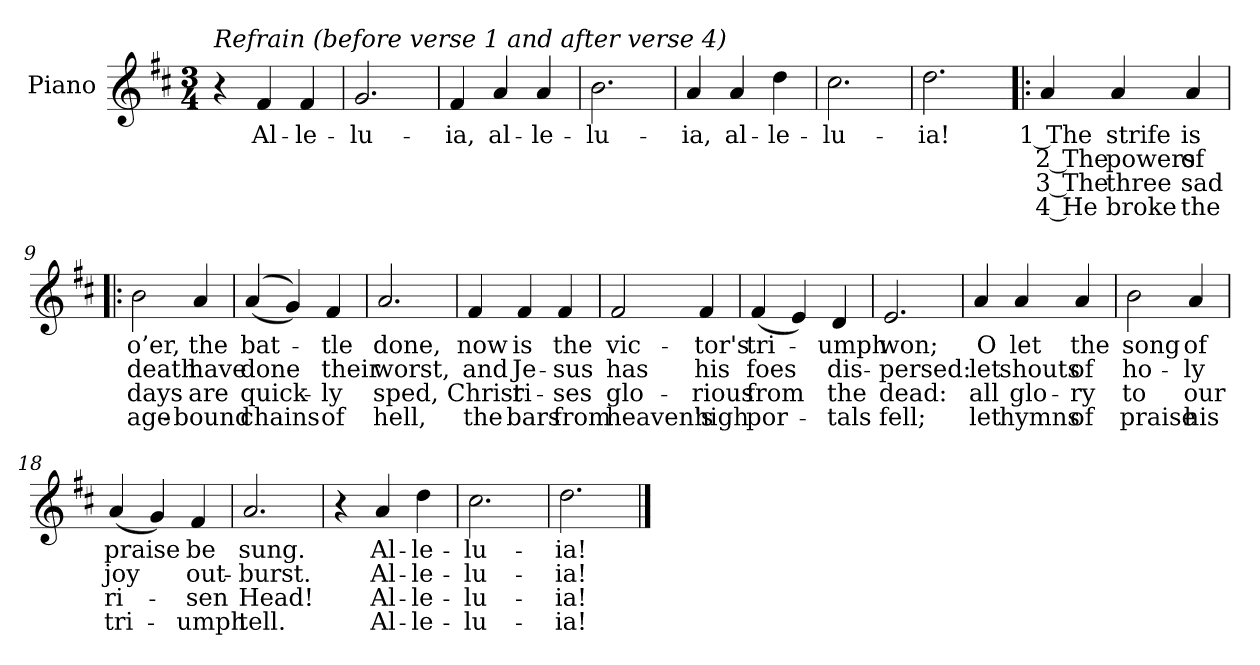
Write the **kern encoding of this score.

**kern	**text	**text	**text	**text
*part1	*part1	*part1	*part1	*part1
*staff1	*staff1	*staff1	*staff1	*staff1
*I"Piano	*	*	*	*
*I'Pno.	*	*	*	*
!!LO:PB:g=z
*clefG2	*	*	*	*
*k[f#c#]	*	*	*	*
*D:	*	*	*	*
*M3/4	*	*	*	*
=1	=1	=1	=1	=1
!LO:TX:a:i:t=Refrain (before verse 1 and after verse 4)	!	!	!	!
4r	.	.	.	.
!	!LO:LY:b:color=#000000	!	!	!
4f#i/	Al-	.	.	.
!	!LO:LY:b:color=#000000	!	!	!
4f#i/	-le-	.	.	.
=2	=2	=2	=2	=2
!	!LO:LY:b:color=#000000	!	!	!
2.gi/	-lu-	.	.	.
=3	=3	=3	=3	=3
!	!LO:LY:b:color=#000000	!	!	!
4f#i/	-ia,	.	.	.
!	!LO:LY:b:color=#000000	!	!	!
4ai/	al-	.	.	.
!	!LO:LY:b:color=#000000	!	!	!
4ai/	-le-	.	.	.
=4	=4	=4	=4	=4
!	!LO:LY:b:color=#000000	!	!	!
2.bi\	-lu-	.	.	.
=5	=5	=5	=5	=5
!	!LO:LY:b:color=#000000	!	!	!
4ai/	-ia,	.	.	.
!	!LO:LY:b:color=#000000	!	!	!
4ai/	al-	.	.	.
!	!LO:LY:b:color=#000000	!	!	!
4ddi\	-le-	.	.	.
=6	=6	=6	=6	=6
!	!LO:LY:b:color=#000000	!	!	!
2.cc#i\	-lu-	.	.	.
=7	=7	=7	=7	=7
!	!LO:LY:b:color=#000000	!	!	!
2.ddi\	-ia!	.	.	.
!!LO:LB:g=z
=8|!:	=8|!:	=8|!:	=8|!:	=8|!:
!	!LO:LY:b:color=#000000	!LO:LY:b:color=#000000	!LO:LY:b:color=#000000	!LO:LY:b:color=#000000
4ai/	1 The	2 The	3 The	4 He
!	!LO:LY:b:color=#000000	!LO:LY:b:color=#000000	!LO:LY:b:color=#000000	!LO:LY:b:color=#000000
4ai/	strife	powers	three	broke
!	!LO:LY:b:color=#000000	!LO:LY:b:color=#000000	!LO:LY:b:color=#000000	!LO:LY:b:color=#000000
4ai/	is	of	sad	the
=9	=9	=9	=9	=9
!	!LO:LY:b:color=#000000	!LO:LY:b:color=#000000	!LO:LY:b:color=#000000	!LO:LY:b:color=#000000
2bi\	o’er,	death	days	age-
!	!LO:LY:b:color=#000000	!LO:LY:b:color=#000000	!LO:LY:b:color=#000000	!LO:LY:b:color=#000000
4ai/	the	have	-are	bound
=10	=10	=10	=10	=10
!	!LO:LY:b:color=#000000	!LO:LY:b:color=#000000	!LO:LY:b:color=#000000	!LO:LY:b:color=#000000
((4ai/	bat-	done	quick-	-chains
4gi/))	.	.	.	.
!	!LO:LY:b:color=#000000	!LO:LY:b:color=#000000	!LO:LY:b:color=#000000	!LO:LY:b:color=#000000
4f#i/	-tle	their	ly	of
=11	=11	=11	=11	=11
!	!LO:LY:b:color=#000000	!LO:LY:b:color=#000000	!LO:LY:b:color=#000000	!LO:LY:b:color=#000000
2.ai/	done,	worst,	sped,	hell,
=12	=12	=12	=12	=12
!	!LO:LY:b:color=#000000	!LO:LY:b:color=#000000	!LO:LY:b:color=#000000	!LO:LY:b:color=#000000
4f#i/	now	and	Christ	the
!	!LO:LY:b:color=#000000	!LO:LY:b:color=#000000	!LO:LY:b:color=#000000	!LO:LY:b:color=#000000
4f#i/	is	Je-	ri-	-bars
!	!LO:LY:b:color=#000000	!LO:LY:b:color=#000000	!LO:LY:b:color=#000000	!LO:LY:b:color=#000000
4f#i/	the	-sus	ses	from
!!LO:LB:g=z
=13	=13	=13	=13	=13
!	!LO:LY:b:color=#000000	!LO:LY:b:color=#000000	!LO:LY:b:color=#000000	!LO:LY:b:color=#000000
2f#i/	vic-	has	glo-	-heaven's
!	!LO:LY:b:color=#000000	!LO:LY:b:color=#000000	!LO:LY:b:color=#000000	!LO:LY:b:color=#000000
4f#i/	-tor's	his	rious	high
=14	=14	=14	=14	=14
!	!LO:LY:b:color=#000000	!LO:LY:b:color=#000000	!LO:LY:b:color=#000000	!LO:LY:b:color=#000000
(4f#i/	tri-	foes	from	por-
4ei/)	.	.	.	.
!	!LO:LY:b:color=#000000	!LO:LY:b:color=#000000	!LO:LY:b:color=#000000	!LO:LY:b:color=#000000
4di/	-umph	dis-	-the	tals
=15	=15	=15	=15	=15
!	!LO:LY:b:color=#000000	!LO:LY:b:color=#000000	!LO:LY:b:color=#000000	!LO:LY:b:color=#000000
2.ei/	won;	-persed:	dead:	fell;
=16	=16	=16	=16	=16
!	!LO:LY:b:color=#000000	!LO:LY:b:color=#000000	!LO:LY:b:color=#000000	!LO:LY:b:color=#000000
4ai/	O	let	all	let
!	!LO:LY:b:color=#000000	!LO:LY:b:color=#000000	!LO:LY:b:color=#000000	!LO:LY:b:color=#000000
4ai/	let	shouts	glo-	-hymns
!	!LO:LY:b:color=#000000	!LO:LY:b:color=#000000	!LO:LY:b:color=#000000	!LO:LY:b:color=#000000
4ai/	the	of	ry	of
=17	=17	=17	=17	=17
!	!LO:LY:b:color=#000000	!LO:LY:b:color=#000000	!LO:LY:b:color=#000000	!LO:LY:b:color=#000000
2bi\	song	ho-	to	praise
!	!LO:LY:b:color=#000000	!LO:LY:b:color=#000000	!LO:LY:b:color=#000000	!LO:LY:b:color=#000000
4ai/	of	-ly	our	his
!!LO:LB:g=z
=18	=18	=18	=18	=18
!	!LO:LY:b:color=#000000	!LO:LY:b:color=#000000	!LO:LY:b:color=#000000	!LO:LY:b:color=#000000
(4ai/	praise	joy	ri-	-tri-
4gi/)	.	.	.	.
!	!LO:LY:b:color=#000000	!LO:LY:b:color=#000000	!LO:LY:b:color=#000000	!LO:LY:b:color=#000000
4f#i/	be	out-	-sen	umph
=19	=19	=19	=19	=19
!	!LO:LY:b:color=#000000	!LO:LY:b:color=#000000	!LO:LY:b:color=#000000	!LO:LY:b:color=#000000
2.ai/	sung.	-burst.	Head!	tell.
=20	=20	=20	=20	=20
4r	.	.	.	.
!	!LO:LY:b:color=#000000	!LO:LY:b:color=#000000	!LO:LY:b:color=#000000	!LO:LY:b:color=#000000
4ai/	Al-	Al-	Al-	-Al-
!	!LO:LY:b:color=#000000	!LO:LY:b:color=#000000	!LO:LY:b:color=#000000	!LO:LY:b:color=#000000
4ddi\	-le-	-le-	-le-	-le-
=21	=21	=21	=21	=21
!	!LO:LY:b:color=#000000	!LO:LY:b:color=#000000	!LO:LY:b:color=#000000	!LO:LY:b:color=#000000
2.cc#i\	-lu-	-lu-	-lu-	-lu-
=22	=22	=22	=22	=22
!	!LO:LY:b:color=#000000	!LO:LY:b:color=#000000	!LO:LY:b:color=#000000	!LO:LY:b:color=#000000
2.ddi\	-ia!	-ia!	-ia!	ia!
==	==	==	==	==
*-	*-	*-	*-	*-
